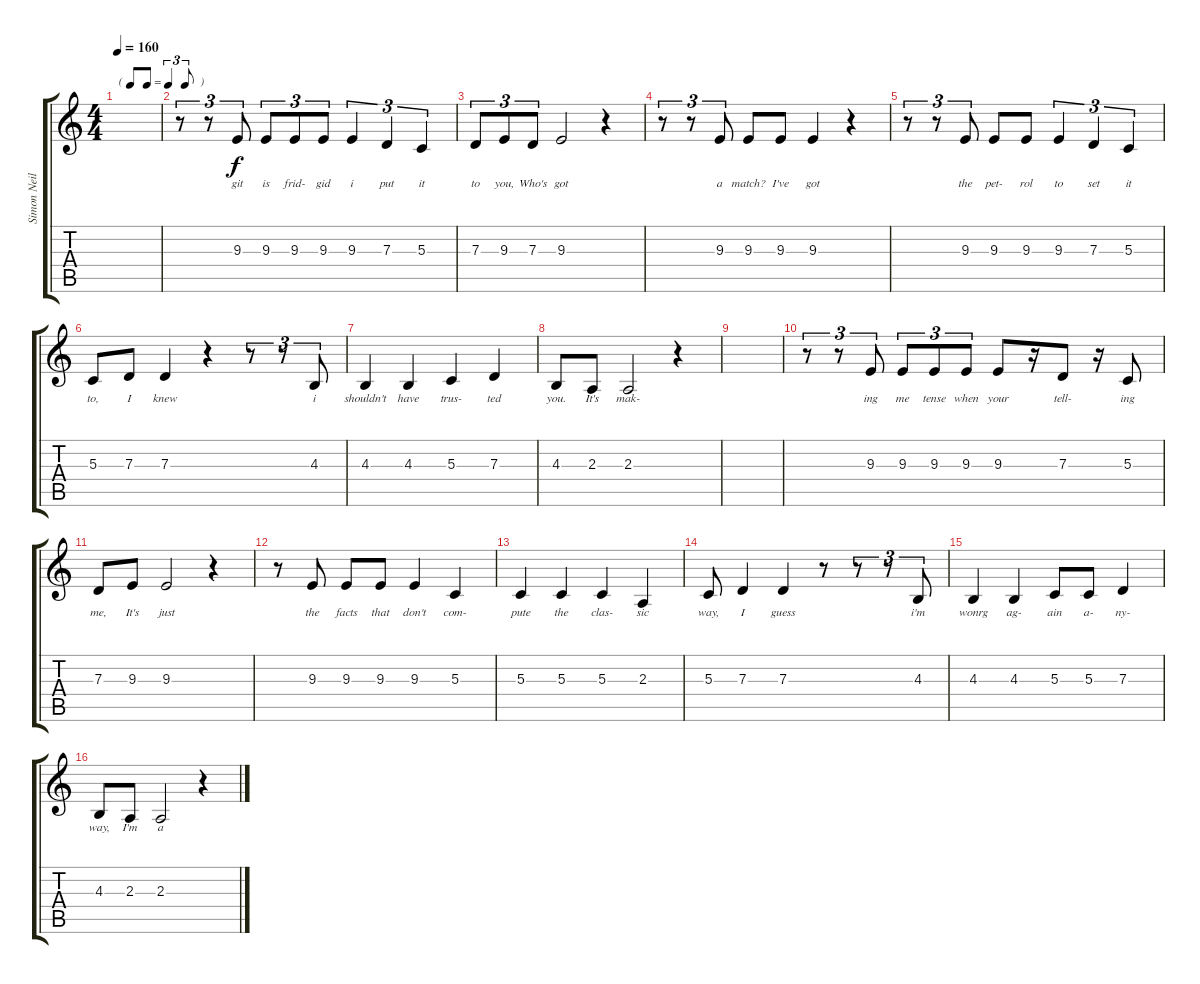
\track ("Simon Neil" "Simon Neil") {instrument altosax}
\staff {score tabs}
\tuning (E4 B3 G3 D3 A2 E2) {hide}
\ts (4 4)
\tf triplet8th
\tempo 160
\clef g2
\ks c
|
r.8{tu (3 2)} r.8{tu (3 2)} 9.3.8{tu (3 2) lyrics (0 "git") lyrics (1 "") lyrics (2 "") lyrics (3 "") lyrics (4 "")} 9.3.8{tu (3 2) lyrics (0 "is") lyrics (1 "") lyrics (2 "") lyrics (3 "") lyrics (4 "")} 9.3.8{tu (3 2) lyrics (0 "frid-") lyrics (1 "") lyrics (2 "") lyrics (3 "") lyrics (4 "")} 9.3.8{tu (3 2) lyrics (0 "gid") lyrics (1 "") lyrics (2 "") lyrics (3 "") lyrics (4 "")} 9.3.4{tu (3 2) lyrics (0 "i") lyrics (1 "") lyrics (2 "") lyrics (3 "") lyrics (4 "")} 7.3.4{tu (3 2) lyrics (0 "put") lyrics (1 "") lyrics (2 "") lyrics (3 "") lyrics (4 "")} 5.3.4{tu (3 2) lyrics (0 "it") lyrics (1 "") lyrics (2 "") lyrics (3 "") lyrics (4 "")} |
7.3.8{tu (3 2) lyrics (0 "to") lyrics (1 "") lyrics (2 "") lyrics (3 "") lyrics (4 "")} 9.3.8{tu (3 2) lyrics (0 "you,") lyrics (1 "") lyrics (2 "") lyrics (3 "") lyrics (4 "")} 7.3.8{tu (3 2) lyrics (0 "Who's") lyrics (1 "") lyrics (2 "") lyrics (3 "") lyrics (4 "")} 9.3.2{lyrics (0 "got") lyrics (1 "") lyrics (2 "") lyrics (3 "") lyrics (4 "")} r.4 |
r.8{tu (3 2)} r.8{tu (3 2)} 9.3.8{tu (3 2) lyrics (0 "a") lyrics (1 "") lyrics (2 "") lyrics (3 "") lyrics (4 "")} 9.3.8{lyrics (0 "match?") lyrics (1 "") lyrics (2 "") lyrics (3 "") lyrics (4 "")} 9.3.8{lyrics (0 "I've") lyrics (1 "") lyrics (2 "") lyrics (3 "") lyrics (4 "")} 9.3.4{lyrics (0 "got") lyrics (1 "") lyrics (2 "") lyrics (3 "") lyrics (4 "")} r.4 |
r.8{tu (3 2)} r.8{tu (3 2)} 9.3.8{tu (3 2) lyrics (0 "the") lyrics (1 "") lyrics (2 "") lyrics (3 "") lyrics (4 "")} 9.3.8{lyrics (0 "pet-") lyrics (1 "") lyrics (2 "") lyrics (3 "") lyrics (4 "")} 9.3.8{lyrics (0 "rol") lyrics (1 "") lyrics (2 "") lyrics (3 "") lyrics (4 "")} 9.3.4{tu (3 2) lyrics (0 "to") lyrics (1 "") lyrics (2 "") lyrics (3 "") lyrics (4 "")} 7.3.4{tu (3 2) lyrics (0 "set") lyrics (1 "") lyrics (2 "") lyrics (3 "") lyrics (4 "")} 5.3.4{tu (3 2) lyrics (0 "it") lyrics (1 "") lyrics (2 "") lyrics (3 "") lyrics (4 "")} |
5.3.8{lyrics (0 "to,") lyrics (1 "") lyrics (2 "") lyrics (3 "") lyrics (4 "")} 7.3.8{lyrics (0 "I") lyrics (1 "") lyrics (2 "") lyrics (3 "") lyrics (4 "")} 7.3.4{lyrics (0 "knew") lyrics (1 "") lyrics (2 "") lyrics (3 "") lyrics (4 "")} r.4 r.8{tu (3 2)} r.8{tu (3 2)} 4.3.8{tu (3 2) lyrics (0 "i") lyrics (1 "") lyrics (2 "") lyrics (3 "") lyrics (4 "")} |
4.3.4{lyrics (0 "shouldn't") lyrics (1 "") lyrics (2 "") lyrics (3 "") lyrics (4 "")} 4.3.4{lyrics (0 "have") lyrics (1 "") lyrics (2 "") lyrics (3 "") lyrics (4 "")} 5.3.4{lyrics (0 "trus-") lyrics (1 "") lyrics (2 "") lyrics (3 "") lyrics (4 "")} 7.3.4{lyrics (0 "ted") lyrics (1 "") lyrics (2 "") lyrics (3 "") lyrics (4 "")} |
4.3.8{lyrics (0 "you.") lyrics (1 "") lyrics (2 "") lyrics (3 "") lyrics (4 "")} 2.3.8{lyrics (0 "It's") lyrics (1 "") lyrics (2 "") lyrics (3 "") lyrics (4 "")} 2.3.2{lyrics (0 "mak-") lyrics (1 "") lyrics (2 "") lyrics (3 "") lyrics (4 "")} r.4 |
|
r.8{tu (3 2)} r.8{tu (3 2)} 9.3.8{tu (3 2) lyrics (0 "ing") lyrics (1 "") lyrics (2 "") lyrics (3 "") lyrics (4 "")} 9.3.8{tu (3 2) lyrics (0 "me") lyrics (1 "") lyrics (2 "") lyrics (3 "") lyrics (4 "")} 9.3.8{tu (3 2) lyrics (0 "tense") lyrics (1 "") lyrics (2 "") lyrics (3 "") lyrics (4 "")} 9.3.8{tu (3 2) lyrics (0 "when") lyrics (1 "") lyrics (2 "") lyrics (3 "") lyrics (4 "")} 9.3.8{lyrics (0 "your") lyrics (1 "") lyrics (2 "") lyrics (3 "") lyrics (4 "")} r.16 7.3.8{lyrics (0 "tell-") lyrics (1 "") lyrics (2 "") lyrics (3 "") lyrics (4 "")} r.16 5.3.8{lyrics (0 "ing") lyrics (1 "") lyrics (2 "") lyrics (3 "") lyrics (4 "")} |
7.3.8{lyrics (0 "me,") lyrics (1 "") lyrics (2 "") lyrics (3 "") lyrics (4 "")} 9.3.8{lyrics (0 "It's") lyrics (1 "") lyrics (2 "") lyrics (3 "") lyrics (4 "")} 9.3.2{lyrics (0 "just") lyrics (1 "") lyrics (2 "") lyrics (3 "") lyrics (4 "")} r.4 |
r.8 9.3.8{lyrics (0 "the") lyrics (1 "") lyrics (2 "") lyrics (3 "") lyrics (4 "")} 9.3.8{lyrics (0 "facts") lyrics (1 "") lyrics (2 "") lyrics (3 "") lyrics (4 "")} 9.3.8{lyrics (0 "that") lyrics (1 "") lyrics (2 "") lyrics (3 "") lyrics (4 "")} 9.3.4{lyrics (0 "don't") lyrics (1 "") lyrics (2 "") lyrics (3 "") lyrics (4 "")} 5.3.4{lyrics (0 "com-") lyrics (1 "") lyrics (2 "") lyrics (3 "") lyrics (4 "")} |
5.3.4{lyrics (0 "pute") lyrics (1 "") lyrics (2 "") lyrics (3 "") lyrics (4 "")} 5.3.4{lyrics (0 "the") lyrics (1 "") lyrics (2 "") lyrics (3 "") lyrics (4 "")} 5.3.4{lyrics (0 "clas-") lyrics (1 "") lyrics (2 "") lyrics (3 "") lyrics (4 "")} 2.3.4{lyrics (0 "sic") lyrics (1 "") lyrics (2 "") lyrics (3 "") lyrics (4 "")} |
5.3.8{lyrics (0 "way,") lyrics (1 "") lyrics (2 "") lyrics (3 "") lyrics (4 "")} 7.3.4{lyrics (0 "I") lyrics (1 "") lyrics (2 "") lyrics (3 "") lyrics (4 "")} 7.3.4{lyrics (0 "guess") lyrics (1 "") lyrics (2 "") lyrics (3 "") lyrics (4 "")} r.8 r.8{tu (3 2)} r.8{tu (3 2)} 4.3.8{tu (3 2) lyrics (0 "i'm") lyrics (1 "") lyrics (2 "") lyrics (3 "") lyrics (4 "")} |
4.3.4{lyrics (0 "wonrg") lyrics (1 "") lyrics (2 "") lyrics (3 "") lyrics (4 "")} 4.3.4{lyrics (0 "ag-") lyrics (1 "") lyrics (2 "") lyrics (3 "") lyrics (4 "")} 5.3.8{lyrics (0 "ain") lyrics (1 "") lyrics (2 "") lyrics (3 "") lyrics (4 "")} 5.3.8{lyrics (0 "a-") lyrics (1 "") lyrics (2 "") lyrics (3 "") lyrics (4 "")} 7.3.4{lyrics (0 "ny-") lyrics (1 "") lyrics (2 "") lyrics (3 "") lyrics (4 "")} |
4.3.8{lyrics (0 "way,") lyrics (1 "") lyrics (2 "") lyrics (3 "") lyrics (4 "")} 2.3.8{lyrics (0 "I'm") lyrics (1 "") lyrics (2 "") lyrics (3 "") lyrics (4 "")} 2.3.2{lyrics (0 "a") lyrics (1 "") lyrics (2 "") lyrics (3 "") lyrics (4 "")} r.4
